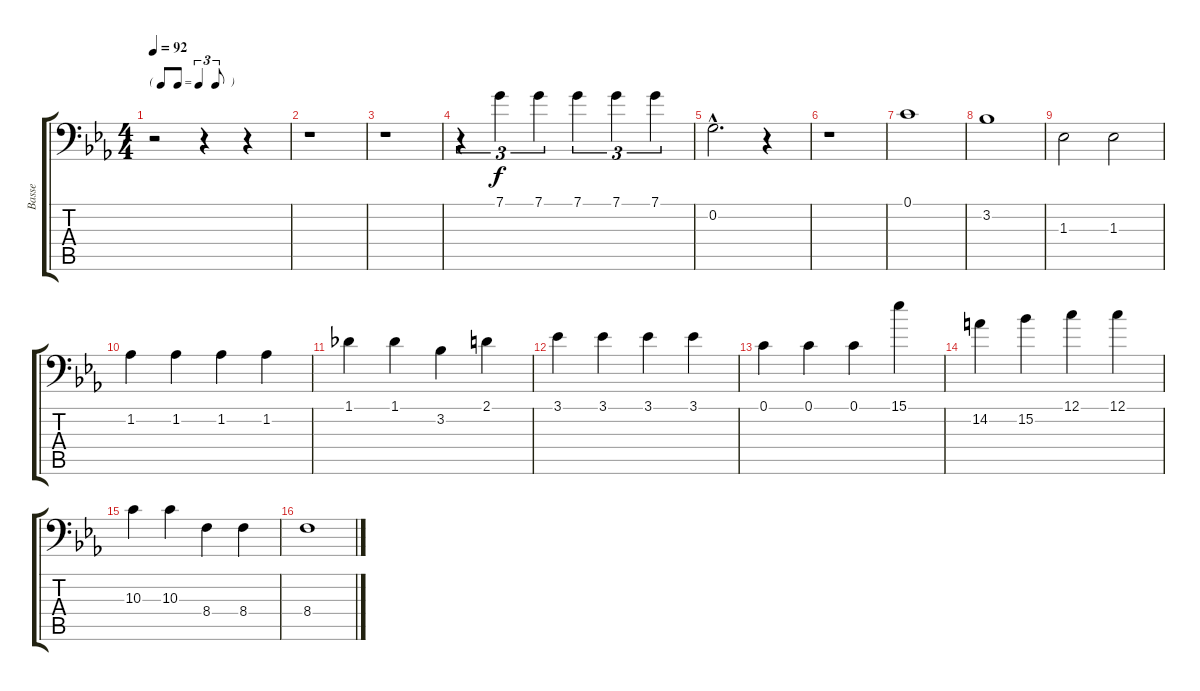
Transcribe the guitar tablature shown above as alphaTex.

\track ("Basse" "Basse") {instrument acousticguitarnylon}
\staff {score tabs}
\tuning (C3 G2 D2 A1 E1 B0) {hide}
\ts (4 4)
\tf triplet8th
\tempo 92
\clef f4
\ks eb
r.2{dy f instrument acousticguitarnylon} r.4 r.4 |
r.1 |
r.1 |
r.4{tu (3 2)} 7.1.4{tu (3 2)} 7.1.4{tu (3 2)} 7.1.4{tu (3 2)} 7.1.4{tu (3 2)} 7.1.4{tu (3 2)} |
0.2{hac}.2{d} r.4 |
r.1 |
0.1.1 |
3.2.1 |
1.3.2 1.3.2 |
1.2.4 1.2.4 1.2.4 1.2.4 |
1.1.4 1.1.4 3.2.4 2.1.4 |
3.1.4 3.1.4 3.1.4 3.1.4 |
0.1.4 0.1.4 0.1.4 15.1.4 |
14.2.4 15.2.4 12.1.4 12.1.4 |
10.3.4 10.3.4 8.4.4 8.4.4 |
8.4.1
